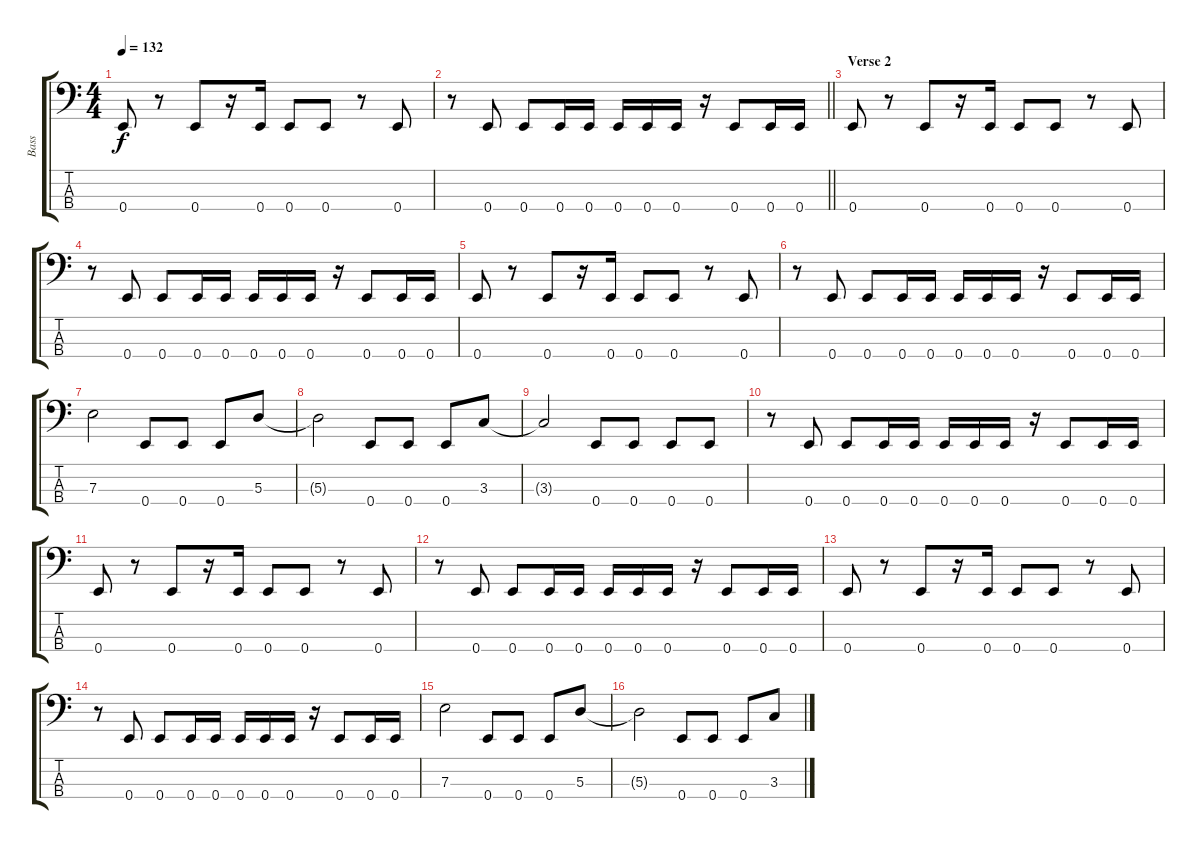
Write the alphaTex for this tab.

\track ("Bass" "Bass") {instrument electricbassfinger}
\staff {score tabs}
\tuning (G2 D2 A1 E1) {hide}
\ts (4 4)
\tempo 132
\clef f4
\ks c
0.4.8{dy f} r.8 0.4.8 r.16 0.4.16 0.4.8 0.4.8 r.8 0.4.8 |
\barLineRight lightlight
r.8 0.4.8 0.4.8 0.4.16 0.4.16 0.4.16 0.4.16 0.4.16 r.16 0.4.8 0.4.16 0.4.16 |
\section ("" "Verse 2")
0.4.8 r.8 0.4.8 r.16 0.4.16 0.4.8 0.4.8 r.8 0.4.8 |
r.8 0.4.8 0.4.8 0.4.16 0.4.16 0.4.16 0.4.16 0.4.16 r.16 0.4.8 0.4.16 0.4.16 |
0.4.8 r.8 0.4.8 r.16 0.4.16 0.4.8 0.4.8 r.8 0.4.8 |
r.8 0.4.8 0.4.8 0.4.16 0.4.16 0.4.16 0.4.16 0.4.16 r.16 0.4.8 0.4.16 0.4.16 |
7.3.2 0.4.8 0.4.8 0.4.8 5.3.8 |
5.3{t}.2 0.4.8 0.4.8 0.4.8 3.3.8 |
3.3{t}.2 0.4.8 0.4.8 0.4.8 0.4.8 |
r.8 0.4.8 0.4.8 0.4.16 0.4.16 0.4.16 0.4.16 0.4.16 r.16 0.4.8 0.4.16 0.4.16 |
0.4.8 r.8 0.4.8 r.16 0.4.16 0.4.8 0.4.8 r.8 0.4.8 |
r.8 0.4.8 0.4.8 0.4.16 0.4.16 0.4.16 0.4.16 0.4.16 r.16 0.4.8 0.4.16 0.4.16 |
0.4.8 r.8 0.4.8 r.16 0.4.16 0.4.8 0.4.8 r.8 0.4.8 |
r.8 0.4.8 0.4.8 0.4.16 0.4.16 0.4.16 0.4.16 0.4.16 r.16 0.4.8 0.4.16 0.4.16 |
7.3.2 0.4.8 0.4.8 0.4.8 5.3.8 |
5.3{t}.2 0.4.8 0.4.8 0.4.8 3.3.8
